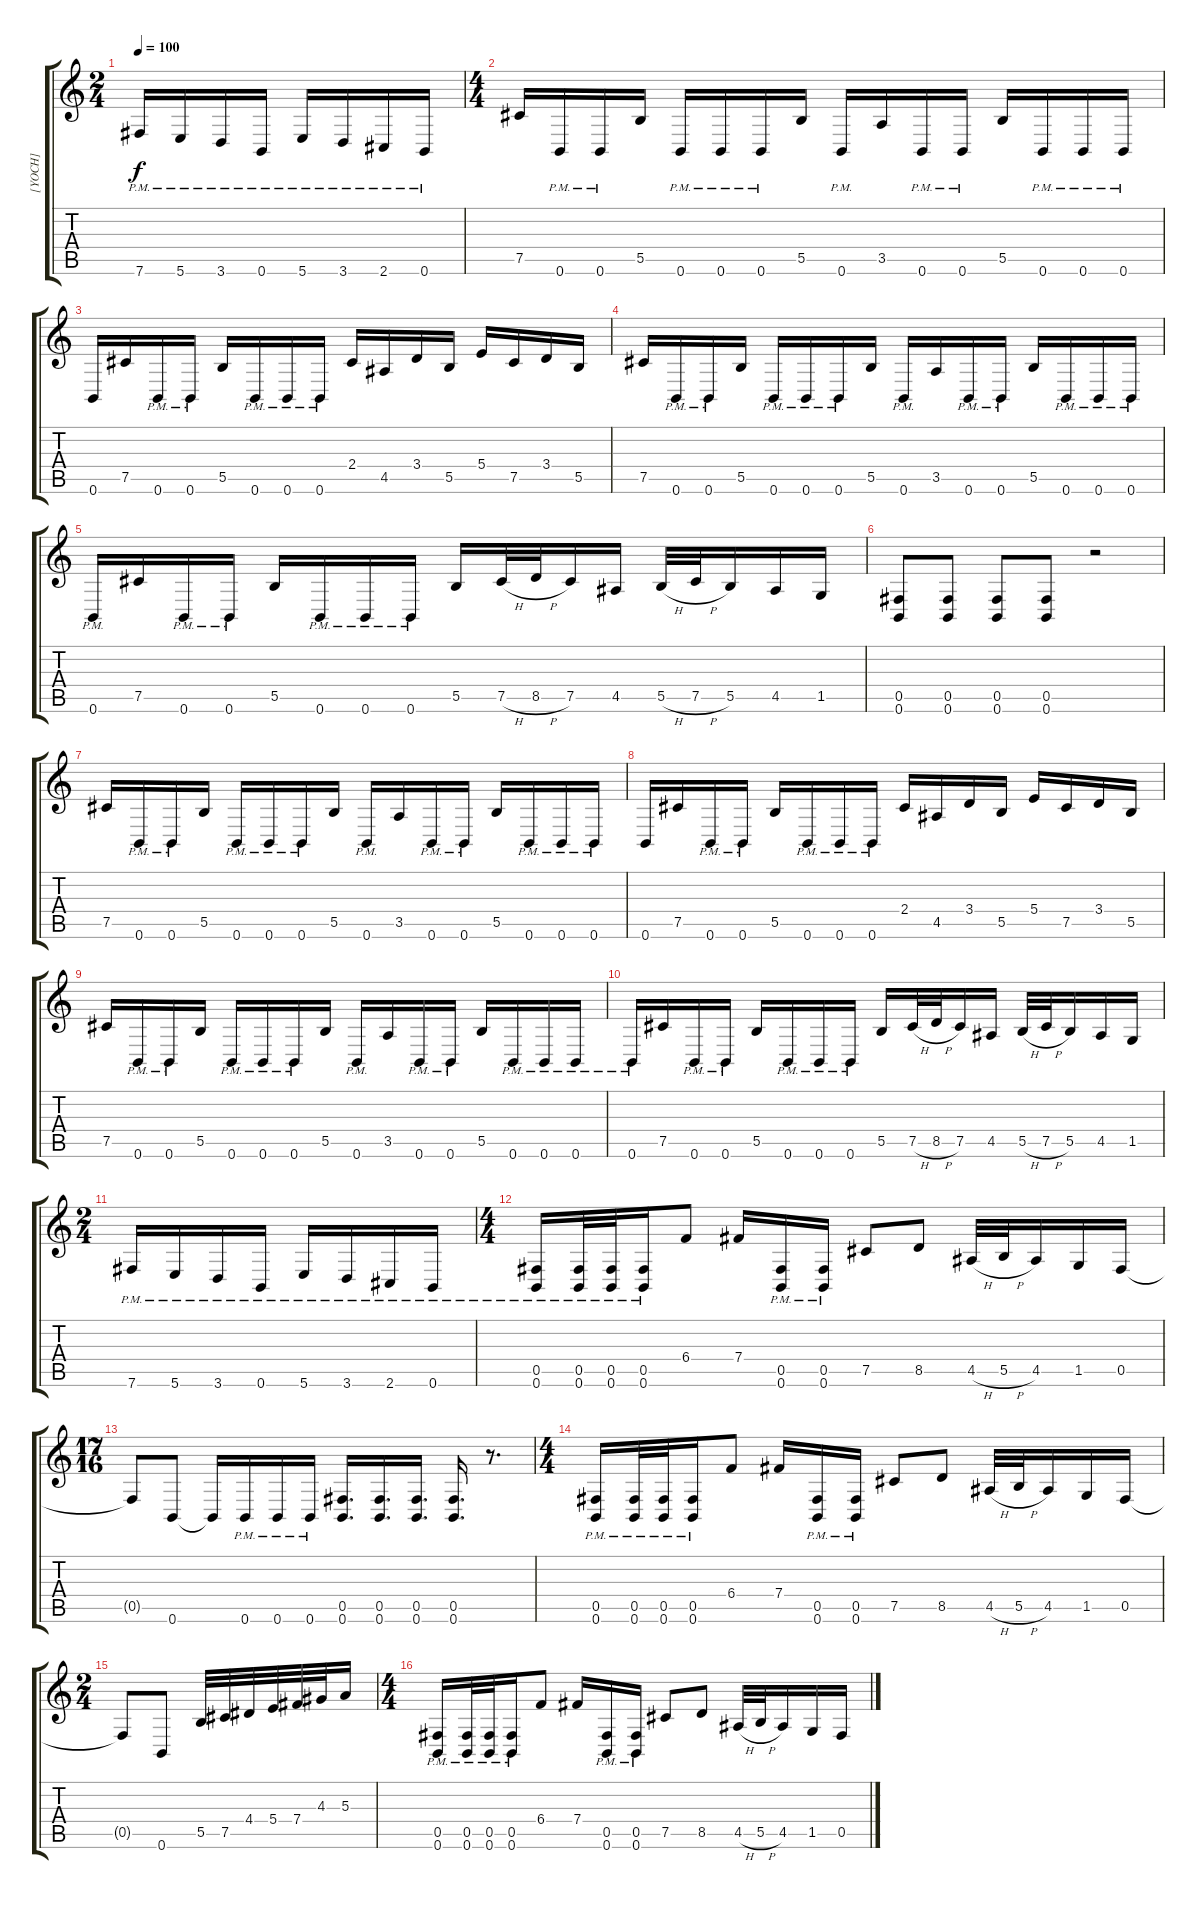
\track ("[YOCH]" "[YOCH]") {instrument overdrivenguitar}
\staff {score tabs}
\tuning (Db4 Ab3 E3 B2 Gb2 B1) {hide}
\ts (2 4)
\tempo 100
\clef g2
\ks c
7.6{pm}.16{dy f} 5.6{pm}.16 3.6{pm}.16 0.6{pm}.16 5.6{pm}.16 3.6{pm}.16 2.6{pm}.16 0.6{pm}.16 |
\ts (4 4)
7.5.16 0.6{pm}.16 0.6{pm}.16 5.5.16 0.6{pm}.16 0.6{pm}.16 0.6{pm}.16 5.5.16 0.6{pm}.16 3.5.16 0.6{pm}.16 0.6{pm}.16 5.5.16 0.6{pm}.16 0.6{pm}.16 0.6{pm}.16 |
0.6.16 7.5.16 0.6{pm}.16 0.6{pm}.16 5.5.16 0.6{pm}.16 0.6{pm}.16 0.6{pm}.16 2.4.16 4.5.16 3.4.16 5.5.16 5.4.16 7.5.16 3.4.16 5.5.16 |
7.5.16 0.6{pm}.16 0.6{pm}.16 5.5.16 0.6{pm}.16 0.6{pm}.16 0.6{pm}.16 5.5.16 0.6{pm}.16 3.5.16 0.6{pm}.16 0.6{pm}.16 5.5.16 0.6{pm}.16 0.6{pm}.16 0.6{pm}.16 |
0.6{pm}.16 7.5.16 0.6{pm}.16 0.6{pm}.16 5.5.16 0.6{pm}.16 0.6{pm}.16 0.6{pm}.16 5.5.16 7.5{h}.32 8.5{h}.32 7.5.16 4.5.16 5.5{h}.32 7.5{h}.32 5.5.16 4.5.16 1.5.16 |
(0.5 0.6).8 (0.5 0.6).8 (0.5 0.6).8 (0.5 0.6).8 r.2 |
7.5.16 0.6{pm}.16 0.6{pm}.16 5.5.16 0.6{pm}.16 0.6{pm}.16 0.6{pm}.16 5.5.16 0.6{pm}.16 3.5.16 0.6{pm}.16 0.6{pm}.16 5.5.16 0.6{pm}.16 0.6{pm}.16 0.6{pm}.16 |
0.6.16 7.5.16 0.6{pm}.16 0.6{pm}.16 5.5.16 0.6{pm}.16 0.6{pm}.16 0.6{pm}.16 2.4.16 4.5.16 3.4.16 5.5.16 5.4.16 7.5.16 3.4.16 5.5.16 |
7.5.16 0.6{pm}.16 0.6{pm}.16 5.5.16 0.6{pm}.16 0.6{pm}.16 0.6{pm}.16 5.5.16 0.6{pm}.16 3.5.16 0.6{pm}.16 0.6{pm}.16 5.5.16 0.6{pm}.16 0.6{pm}.16 0.6{pm}.16 |
0.6{pm}.16 7.5.16 0.6{pm}.16 0.6{pm}.16 5.5.16 0.6{pm}.16 0.6{pm}.16 0.6{pm}.16 5.5.16 7.5{h}.32 8.5{h}.32 7.5.16 4.5.16 5.5{h}.32 7.5{h}.32 5.5.16 4.5.16 1.5.16 |
\ts (2 4)
7.6{pm}.16 5.6{pm}.16 3.6{pm}.16 0.6{pm}.16 5.6{pm}.16 3.6{pm}.16 2.6{pm}.16 0.6{pm}.16 |
\ts (4 4)
(0.5{pm} 0.6{pm}).16 (0.5{pm} 0.6{pm}).32 (0.5{pm} 0.6{pm}).32 (0.5{pm} 0.6{pm}).16 6.4.8 7.4.16 (0.5{pm} 0.6{pm}).16 (0.5{pm} 0.6{pm}).16 7.5.8 8.5.8 4.5{h}.32 5.5{h}.32 4.5.16 1.5.16 0.5.16 |
\ts (17 16)
0.5{t}.8 0.6.8 0.6{t}.16 0.6{pm}.16 0.6{pm}.16 0.6{pm}.16 (0.5 0.6).16{d} (0.5 0.6).16{d} (0.5 0.6).16{d} (0.5 0.6).16{d} r.8{d} |
\ts (4 4)
(0.5{pm} 0.6{pm}).16 (0.5{pm} 0.6{pm}).32 (0.5{pm} 0.6{pm}).32 (0.5{pm} 0.6{pm}).16 6.4.8 7.4.16 (0.5{pm} 0.6{pm}).16 (0.5{pm} 0.6{pm}).16 7.5.8 8.5.8 4.5{h}.32 5.5{h}.32 4.5.16 1.5.16 0.5.16 |
\ts (2 4)
0.5{t}.8 0.6.8 5.5.32 7.5.32 4.4.32 5.4.32 7.4.32 4.3.32 5.3.16 |
\ts (4 4)
(0.5{pm} 0.6{pm}).16 (0.5{pm} 0.6{pm}).32 (0.5{pm} 0.6{pm}).32 (0.5{pm} 0.6{pm}).16 6.4.8 7.4.16 (0.5{pm} 0.6{pm}).16 (0.5{pm} 0.6{pm}).16 7.5.8 8.5.8 4.5{h}.32 5.5{h}.32 4.5.16 1.5.16 0.5.16
